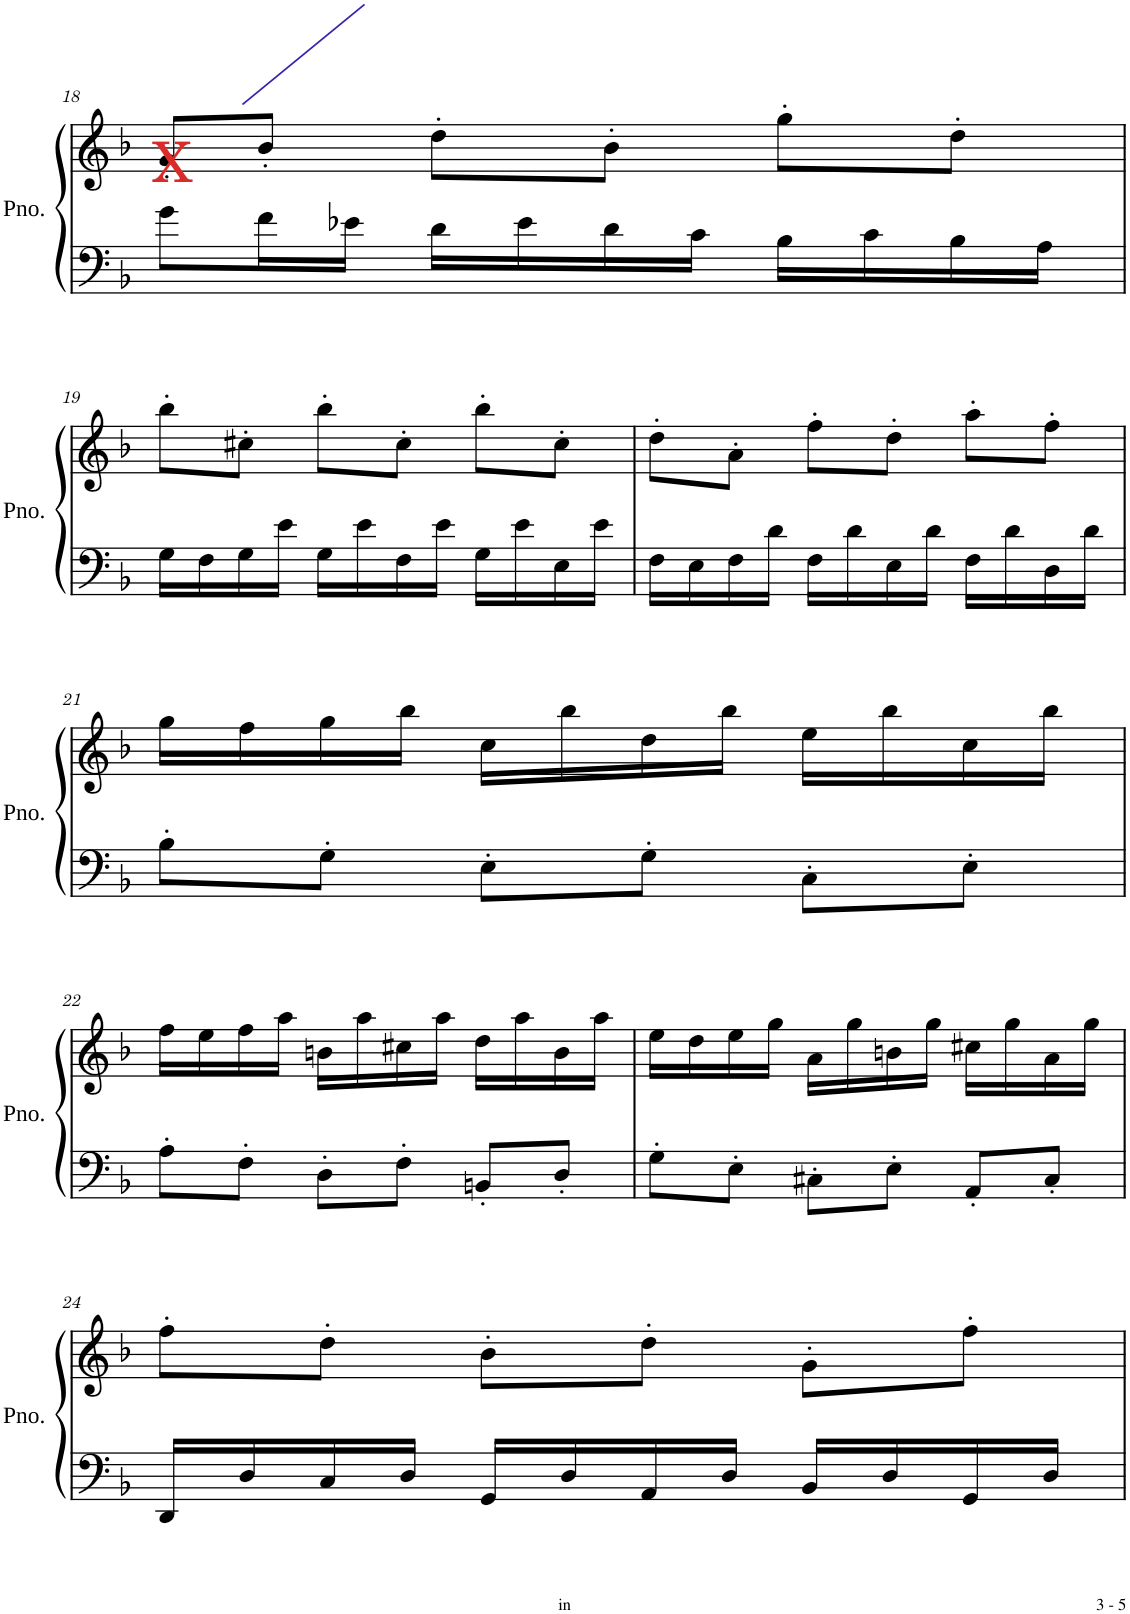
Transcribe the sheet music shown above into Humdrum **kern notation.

**kern	**kern
*part1	*part1
*staff2	*staff1
*I"Piano	*
*I'Pno.	*
!!LO:PB:g=z
*clefF4	*clefG2
*k[b-]	*k[b-]
*M3/4	*M3/4
=18	=18
!	!LO:TX:a:color=#DA2B2B:t=X
8g\L	8g'/L
16f\L	8b-'/J
16e-X\JJ	.
16d\LL	8dd'\L
16e-\	.
16d\	8b-'\J
16c\JJ	.
16B-\LL	8gg'\L
16c\	.
16B-\	8dd'\J
16A\JJ	.
!!LO:LB:g=z
=19	=19
16G\LL	8bb-'\L
16F\	.
16G\	8cc#X'\J
16e\JJ	.
16G\LL	8bb-'\L
16e\	.
16F\	8cc#'\J
16e\JJ	.
16G\LL	8bb-'\L
16e\	.
16E\	8cc#'\J
16e\JJ	.
=20	=20
16F\LL	8dd'\L
16E\	.
16F\	8a'\J
16d\JJ	.
16F\LL	8ff'\L
16d\	.
16E\	8dd'\J
16d\JJ	.
16F\LL	8aa'\L
16d\	.
16D\	8ff'\J
16d\JJ	.
!!LO:LB:g=z
=21	=21
8B-'\L	16gg\LL
.	16ff\
8G'\J	16gg\
.	16bb-\JJ
8E'\L	16cc\LL
.	16bb-\
8G'\J	16dd\
.	16bb-\JJ
8C'\L	16ee\LL
.	16bb-\
8E'\J	16cc\
.	16bb-\JJ
!!LO:LB:g=z
=22	=22
8A'\L	16ff\LL
.	16ee\
8F'\J	16ff\
.	16aa\JJ
8D'\L	16bn\LL
.	16aa\
8F'\J	16cc#X\
.	16aa\JJ
8BBn'/L	16dd\LL
.	16aa\
8D'/J	16b\
.	16aa\JJ
=23	=23
8G'\L	16ee\LL
.	16dd\
8E'\J	16ee\
.	16gg\JJ
8C#X'\L	16a\LL
.	16gg\
8E'\J	16bn\
.	16gg\JJ
8AA'/L	16cc#X\LL
.	16gg\
8C#'/J	16a\
.	16gg\JJ
!!LO:LB:g=z
=24	=24
16DD/LL	8ff'\L
16D/	.
16C/	8dd'\J
16D/JJ	.
16GG/LL	8b-'\L
16D/	.
16AA/	8dd'\J
16D/JJ	.
16BB-/LL	8g'\L
16D/	.
16GG/	8ff'\J
16D/JJ	.
=	=
*-	*-
